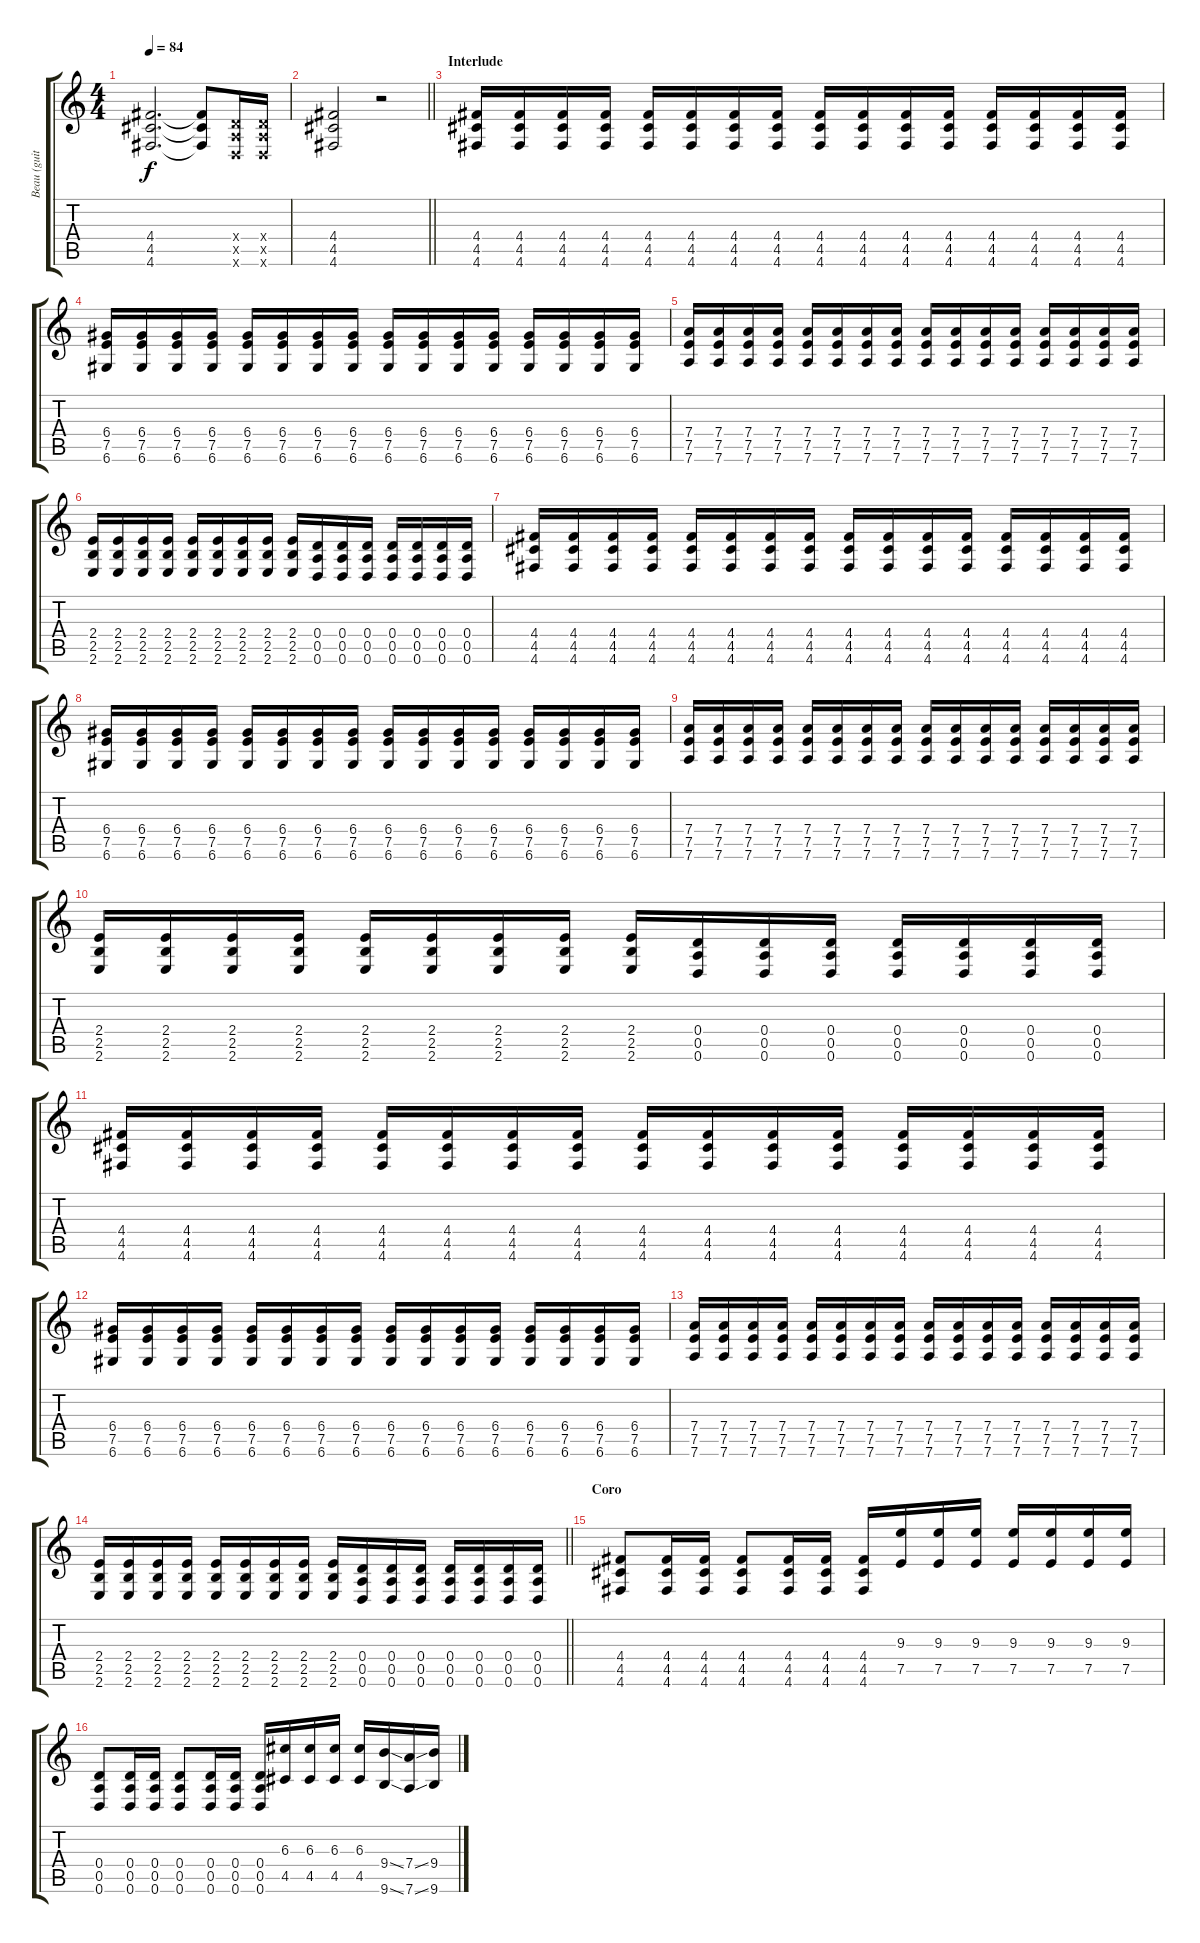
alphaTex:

\track ("Beau (guitarra ritmica)" "Beau (guit") {instrument distortionguitar}
\staff {score tabs}
\tuning (E4 B3 G3 D3 A2 D2) {hide}
\ts (4 4)
\tempo 84
\clef g2
\ks c
(4.4 4.5 4.6).2{d dy f} (4.4{t} 4.5{t} 4.6{t}).8 (0.4{x} 0.5{x} 0.6{x}).16 (0.4{x} 0.5{x} 0.6{x}).16 |
\barLineRight lightlight
(4.4 4.5 4.6).2 r.2 |
\section ("" "Interlude")
(4.4 4.5 4.6).16 (4.4 4.5 4.6).16 (4.4 4.5 4.6).16 (4.4 4.5 4.6).16 (4.4 4.5 4.6).16 (4.4 4.5 4.6).16 (4.4 4.5 4.6).16 (4.4 4.5 4.6).16 (4.4 4.5 4.6).16 (4.4 4.5 4.6).16 (4.4 4.5 4.6).16 (4.4 4.5 4.6).16 (4.4 4.5 4.6).16 (4.4 4.5 4.6).16 (4.4 4.5 4.6).16 (4.4 4.5 4.6).16 |
(6.4 7.5 6.6).16 (6.4 7.5 6.6).16 (6.4 7.5 6.6).16 (6.4 7.5 6.6).16 (6.4 7.5 6.6).16 (6.4 7.5 6.6).16 (6.4 7.5 6.6).16 (6.4 7.5 6.6).16 (6.4 7.5 6.6).16 (6.4 7.5 6.6).16 (6.4 7.5 6.6).16 (6.4 7.5 6.6).16 (6.4 7.5 6.6).16 (6.4 7.5 6.6).16 (6.4 7.5 6.6).16 (6.4 7.5 6.6).16 |
(7.4 7.5 7.6).16 (7.4 7.5 7.6).16 (7.4 7.5 7.6).16 (7.4 7.5 7.6).16 (7.4 7.5 7.6).16 (7.4 7.5 7.6).16 (7.4 7.5 7.6).16 (7.4 7.5 7.6).16 (7.4 7.5 7.6).16 (7.4 7.5 7.6).16 (7.4 7.5 7.6).16 (7.4 7.5 7.6).16 (7.4 7.5 7.6).16 (7.4 7.5 7.6).16 (7.4 7.5 7.6).16 (7.4 7.5 7.6).16 |
(2.4 2.5 2.6).16 (2.4 2.5 2.6).16 (2.4 2.5 2.6).16 (2.4 2.5 2.6).16 (2.4 2.5 2.6).16 (2.4 2.5 2.6).16 (2.4 2.5 2.6).16 (2.4 2.5 2.6).16 (2.4 2.5 2.6).16 (0.4 0.5 0.6).16 (0.4 0.5 0.6).16 (0.4 0.5 0.6).16 (0.4 0.5 0.6).16 (0.4 0.5 0.6).16 (0.4 0.5 0.6).16 (0.4 0.5 0.6).16 |
(4.4 4.5 4.6).16 (4.4 4.5 4.6).16 (4.4 4.5 4.6).16 (4.4 4.5 4.6).16 (4.4 4.5 4.6).16 (4.4 4.5 4.6).16 (4.4 4.5 4.6).16 (4.4 4.5 4.6).16 (4.4 4.5 4.6).16 (4.4 4.5 4.6).16 (4.4 4.5 4.6).16 (4.4 4.5 4.6).16 (4.4 4.5 4.6).16 (4.4 4.5 4.6).16 (4.4 4.5 4.6).16 (4.4 4.5 4.6).16 |
(6.4 7.5 6.6).16 (6.4 7.5 6.6).16 (6.4 7.5 6.6).16 (6.4 7.5 6.6).16 (6.4 7.5 6.6).16 (6.4 7.5 6.6).16 (6.4 7.5 6.6).16 (6.4 7.5 6.6).16 (6.4 7.5 6.6).16 (6.4 7.5 6.6).16 (6.4 7.5 6.6).16 (6.4 7.5 6.6).16 (6.4 7.5 6.6).16 (6.4 7.5 6.6).16 (6.4 7.5 6.6).16 (6.4 7.5 6.6).16 |
(7.4 7.5 7.6).16 (7.4 7.5 7.6).16 (7.4 7.5 7.6).16 (7.4 7.5 7.6).16 (7.4 7.5 7.6).16 (7.4 7.5 7.6).16 (7.4 7.5 7.6).16 (7.4 7.5 7.6).16 (7.4 7.5 7.6).16 (7.4 7.5 7.6).16 (7.4 7.5 7.6).16 (7.4 7.5 7.6).16 (7.4 7.5 7.6).16 (7.4 7.5 7.6).16 (7.4 7.5 7.6).16 (7.4 7.5 7.6).16 |
(2.4 2.5 2.6).16 (2.4 2.5 2.6).16 (2.4 2.5 2.6).16 (2.4 2.5 2.6).16 (2.4 2.5 2.6).16 (2.4 2.5 2.6).16 (2.4 2.5 2.6).16 (2.4 2.5 2.6).16 (2.4 2.5 2.6).16 (0.4 0.5 0.6).16 (0.4 0.5 0.6).16 (0.4 0.5 0.6).16 (0.4 0.5 0.6).16 (0.4 0.5 0.6).16 (0.4 0.5 0.6).16 (0.4 0.5 0.6).16 |
(4.4 4.5 4.6).16 (4.4 4.5 4.6).16 (4.4 4.5 4.6).16 (4.4 4.5 4.6).16 (4.4 4.5 4.6).16 (4.4 4.5 4.6).16 (4.4 4.5 4.6).16 (4.4 4.5 4.6).16 (4.4 4.5 4.6).16 (4.4 4.5 4.6).16 (4.4 4.5 4.6).16 (4.4 4.5 4.6).16 (4.4 4.5 4.6).16 (4.4 4.5 4.6).16 (4.4 4.5 4.6).16 (4.4 4.5 4.6).16 |
(6.4 7.5 6.6).16 (6.4 7.5 6.6).16 (6.4 7.5 6.6).16 (6.4 7.5 6.6).16 (6.4 7.5 6.6).16 (6.4 7.5 6.6).16 (6.4 7.5 6.6).16 (6.4 7.5 6.6).16 (6.4 7.5 6.6).16 (6.4 7.5 6.6).16 (6.4 7.5 6.6).16 (6.4 7.5 6.6).16 (6.4 7.5 6.6).16 (6.4 7.5 6.6).16 (6.4 7.5 6.6).16 (6.4 7.5 6.6).16 |
(7.4 7.5 7.6).16 (7.4 7.5 7.6).16 (7.4 7.5 7.6).16 (7.4 7.5 7.6).16 (7.4 7.5 7.6).16 (7.4 7.5 7.6).16 (7.4 7.5 7.6).16 (7.4 7.5 7.6).16 (7.4 7.5 7.6).16 (7.4 7.5 7.6).16 (7.4 7.5 7.6).16 (7.4 7.5 7.6).16 (7.4 7.5 7.6).16 (7.4 7.5 7.6).16 (7.4 7.5 7.6).16 (7.4 7.5 7.6).16 |
\barLineRight lightlight
(2.4 2.5 2.6).16 (2.4 2.5 2.6).16 (2.4 2.5 2.6).16 (2.4 2.5 2.6).16 (2.4 2.5 2.6).16 (2.4 2.5 2.6).16 (2.4 2.5 2.6).16 (2.4 2.5 2.6).16 (2.4 2.5 2.6).16 (0.4 0.5 0.6).16 (0.4 0.5 0.6).16 (0.4 0.5 0.6).16 (0.4 0.5 0.6).16 (0.4 0.5 0.6).16 (0.4 0.5 0.6).16 (0.4 0.5 0.6).16 |
\section ("" "Coro")
(4.4 4.5 4.6).8{volume 13} (4.4 4.5 4.6).16 (4.4 4.5 4.6).16 (4.4 4.5 4.6).8 (4.4 4.5 4.6).16 (4.4 4.5 4.6).16 (4.4 4.5 4.6).16 (9.3 7.5).16 (9.3 7.5).16 (9.3 7.5).16 (9.3 7.5).16 (9.3 7.5).16 (9.3 7.5).16 (9.3 7.5).16 |
(0.4 0.5 0.6).8 (0.4 0.5 0.6).16 (0.4 0.5 0.6).16 (0.4 0.5 0.6).8 (0.4 0.5 0.6).16 (0.4 0.5 0.6).16 (0.4 0.5 0.6).16 (6.3 4.5).16 (6.3 4.5).16 (6.3 4.5).16 (6.3 4.5).16 (9.4{ss} 9.6{ss}).16 (7.4{ss} 7.6{ss}).16 (9.4 9.6).16
